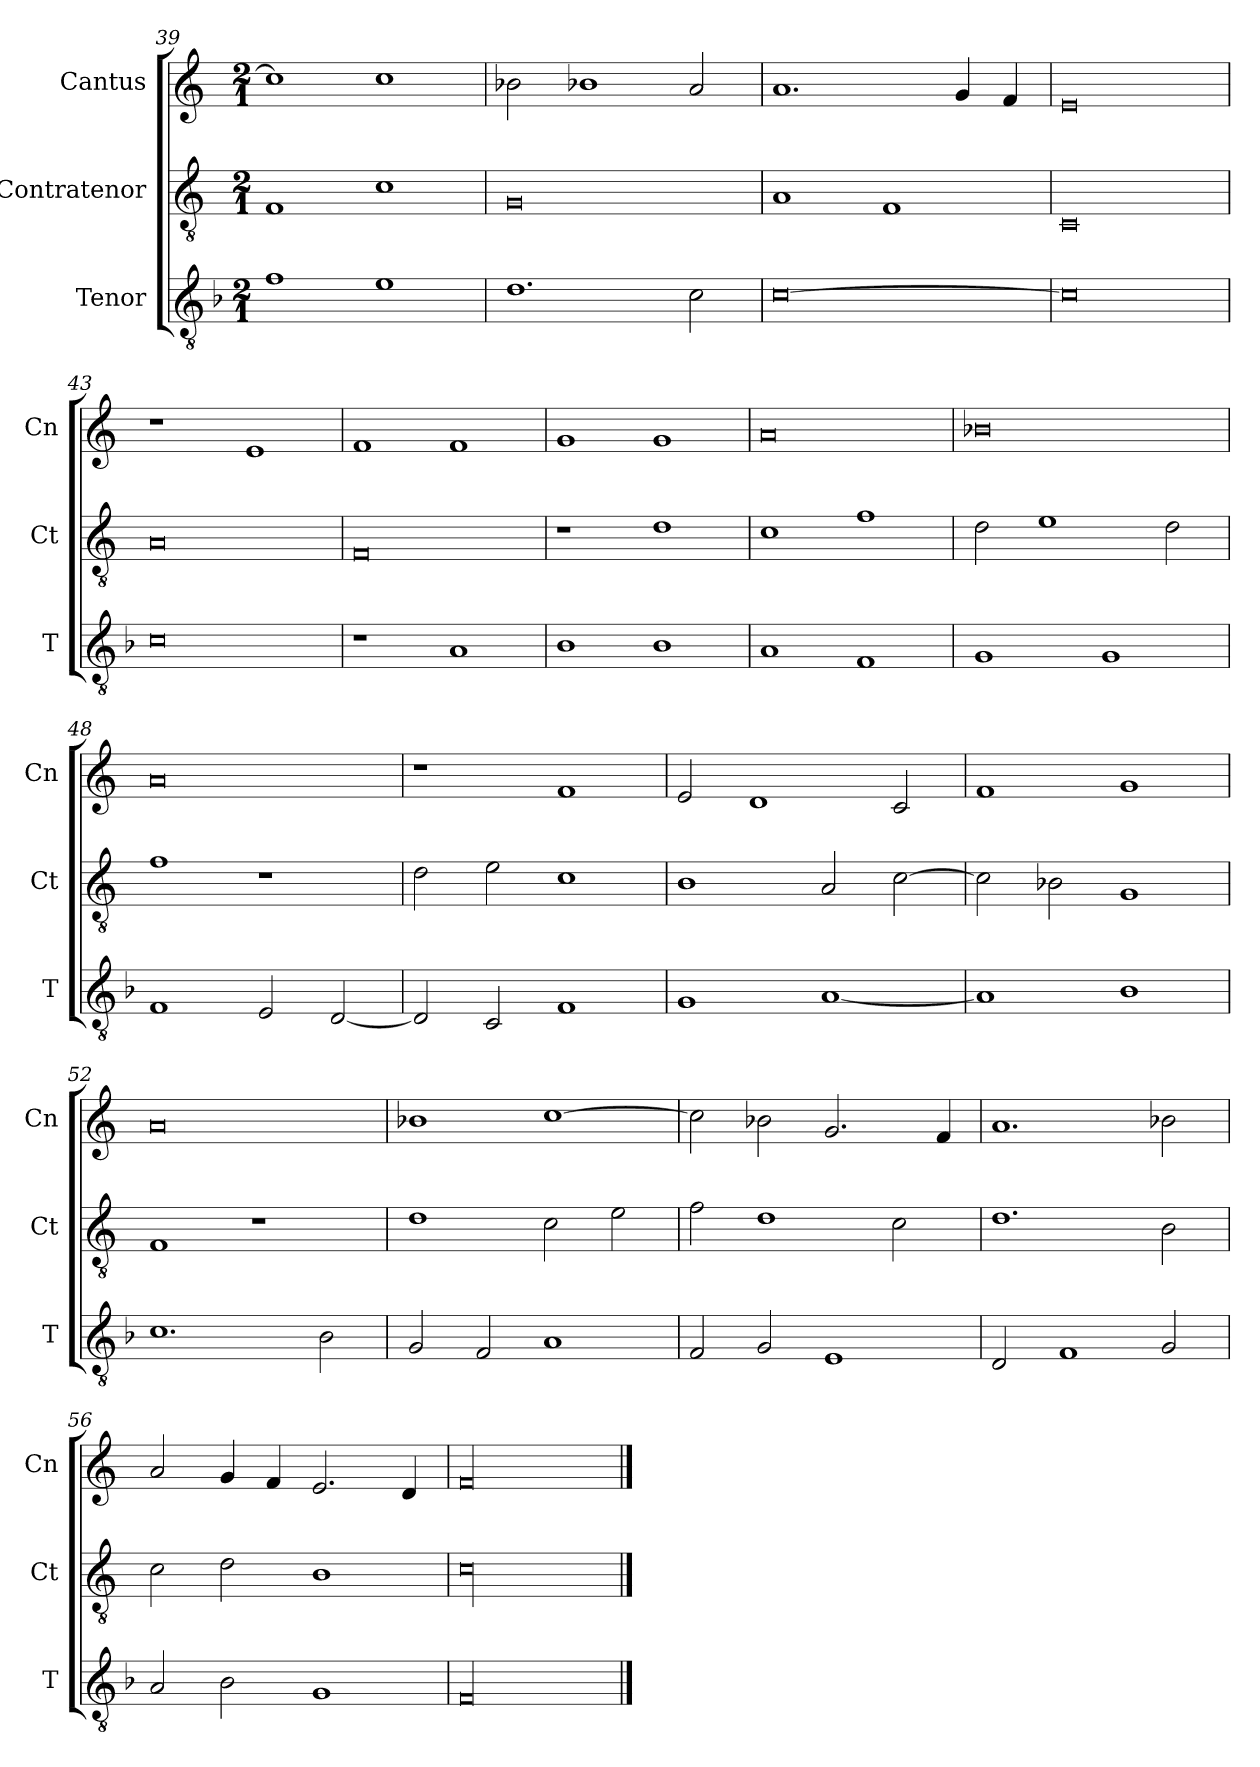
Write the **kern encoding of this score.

**kern	**kern	**kern
*part3	*part2	*part1
*staff3	*staff2	*staff1
*I"Tenor	*I"Contratenor	*I"Cantus
*I'T	*I'Ct	*I'Cn
*clefGv2	*clefGv2	*clefG2
*k[b-]	*k[]	*k[]
*M2/1	*M2/1	*M2/1
=39	=39	=39
1f	1F	1cc]
1e	1c	1cc
=40	=40	=40
1.d	0G	2b-X\
.	.	1b-X
2c\	.	2a/
=41	=41	=41
[0c	1A	1.a
.	1F	.
.	.	4g/
.	.	4f/
=42	=42	=42
0c]	0C	0e
=43	=43	=43
0c	0A	1r
.	.	1e
=44	=44	=44
1r	0F	1f
1A	.	1f
=45	=45	=45
1B-	1r	1g
1B-	1d	1g
=46	=46	=46
1A	1c	0a
1F	1f	.
=47	=47	=47
1G	2d\	0b-X
.	1e	.
1G	.	.
.	2d\	.
=48	=48	=48
1F	1f	0a
2E/	1r	.
[2D/	.	.
=49	=49	=49
2D/]	2d\	1r
2C/	2e\	.
1F	1c	1f
=50	=50	=50
1G	1B	2e/
.	.	1d
[1A	2A/	.
.	[2c\	2c/
=51	=51	=51
1A]	2c\]	1f
.	2B-X\	.
1B-	1G	1g
=52	=52	=52
1.c	1F	0a
.	1r	.
2B-\	.	.
=53	=53	=53
2G/	1d	1b-X
2F/	.	.
1A	2c\	[1cc
.	2e\	.
=54	=54	=54
2F/	2f\	2cc\]
2G/	1d	2b-X\
1E	.	2.g/
.	2c\	.
.	.	4f/
=55	=55	=55
2D/	1.d	1.a
1F	.	.
2G/	2B\	2b-X\
=56	=56	=56
2A/	2c\	2a/
2B-\	2d\	4g/
.	.	4f/
1G	1B	2.e/
.	.	4d/
=57	=57	=57
!LO:N:vis=00	!LO:N:vis=00	!LO:N:vis=00
0F	0c	0f
==	==	==
*-	*-	*-
